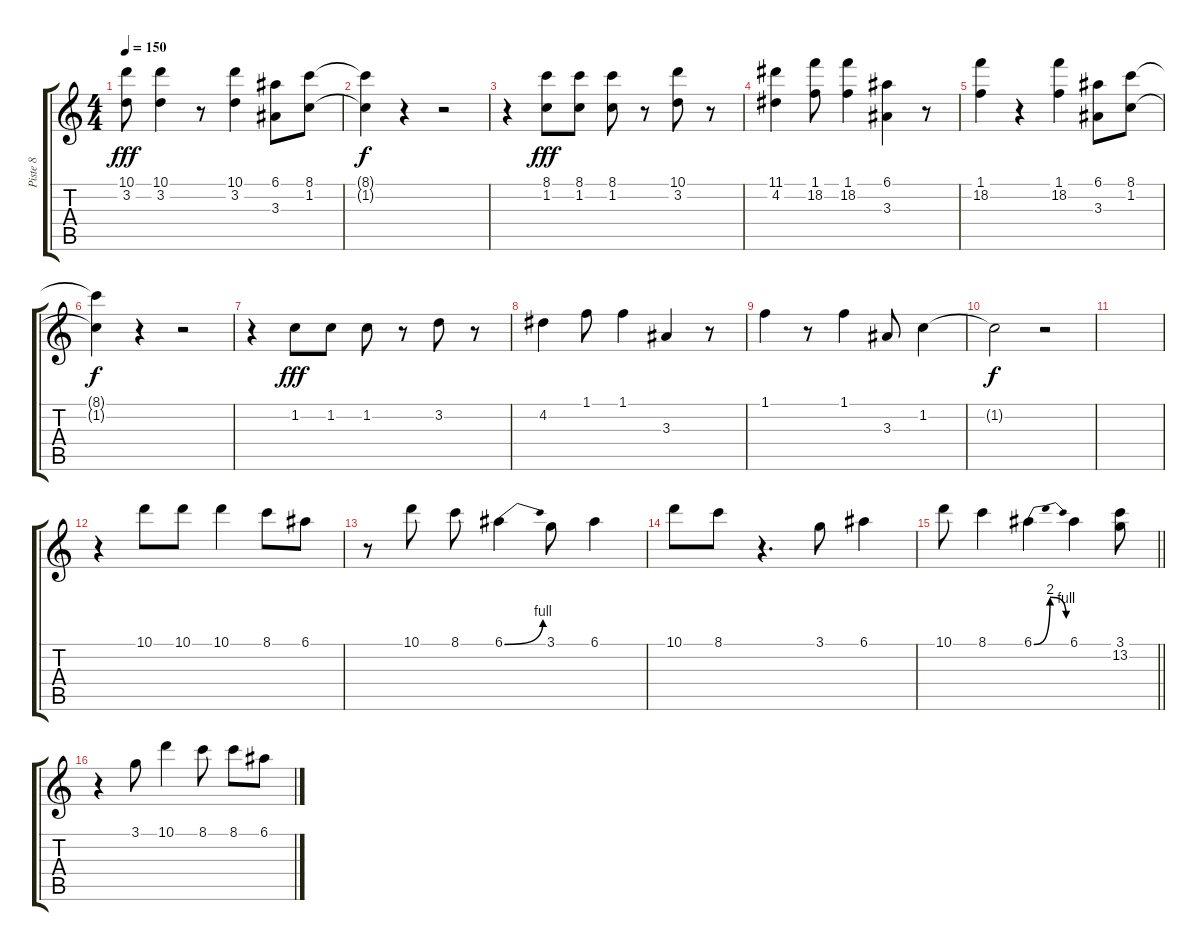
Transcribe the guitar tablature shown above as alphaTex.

\track ("Piste 8" "Piste 8") {instrument overdrivenguitar}
\staff {score tabs}
\tuning (E4 B3 G3 D3 A2 E2) {hide}
\ts (4 4)
\tempo 150
\clef g2
\ks c
(10.1 3.2).8{dy fff} (10.1 3.2).4 r.8 (10.1 3.2).4 (6.1 3.3).8 (8.1 1.2).8 |
(8.1{t} 1.2{t}).4{dy f} r.4 r.2 |
r.4 (8.1 1.2).8{dy fff} (8.1 1.2).8 (8.1 1.2).8 r.8 (10.1 3.2).8 r.8 |
(11.1 4.2).4 (1.1 18.2).8 (1.1 18.2).4 (6.1 3.3).4 r.8 |
(1.1 18.2).4 r.4 (1.1 18.2).4 (6.1 3.3).8 (8.1 1.2).8 |
(8.1{t} 1.2{t}).4{dy f} r.4 r.2 |
r.4 1.2.8{dy fff} 1.2.8 1.2.8 r.8 3.2.8 r.8 |
4.2.4 1.1.8 1.1.4 3.3.4 r.8 |
1.1.4 r.8 1.1.4 3.3.8 1.2.4 |
1.2{t}.2{dy f} r.2 |
|
r.4 10.1.8 10.1.8 10.1.4 8.1.8 6.1.8 |
r.8 10.1.8 8.1.8 6.1{be (bend 0 0 60 4)}.4 3.1.8 6.1.4 |
10.1.8 8.1.8 r.4{d} 3.1.8 6.1.4 |
\barLineRight lightlight
10.1.8 8.1.4 6.1{be (bendrelease 0 0 15 8 15 8 60 4)}.4 6.1.4 (3.1 13.2).8 |
r.4 3.1.8 10.1.4 8.1.8 8.1.8 6.1.8
